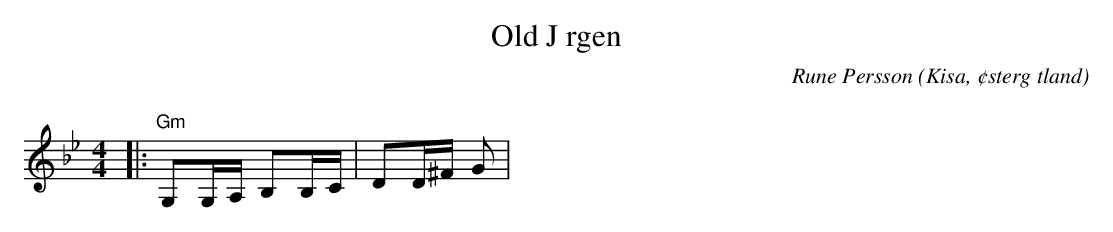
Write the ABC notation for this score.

X:1
T:Old J rgen
C:Rune Persson
O:Kisa, ¢sterg tland
Q:70
M:4/4
L:1/8
K:Gm
|:"Gm"G,G,/A,/ B,B,/C/|DD/^F/ G|
